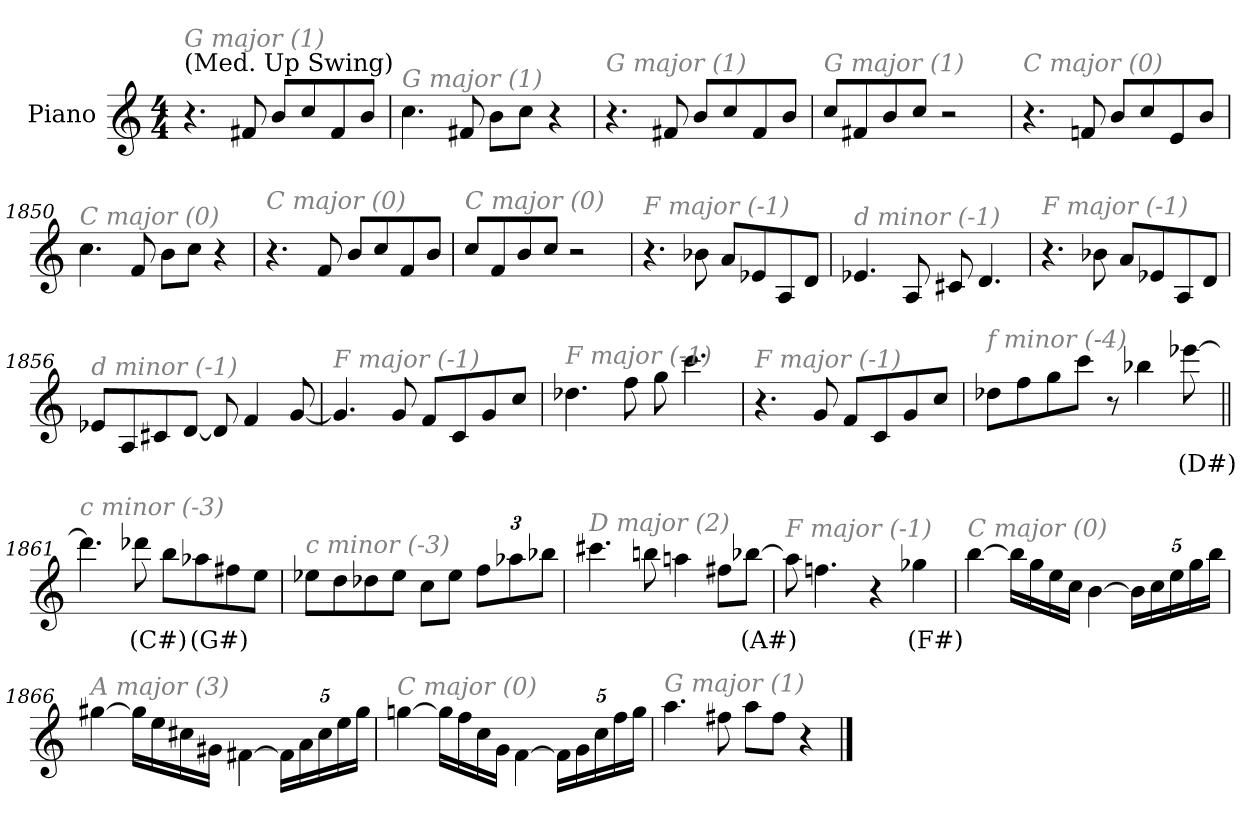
**kern	**text
*part1	*part1
*staff1	*staff1
*I"Piano	*
*I'Pno.	*
*clefG2	*
*k[]	*
*M4/4	*
=1	=1
!LO:TX:a:t=(Med. Up Swing)	!
!LO:TX:i:color=#808080:t=G major (1)	!
4.r	.
8f#X/	.
8b/L	.
8cc/	.
8f#/	.
8b/J	.
=1846	=1846
!LO:TX:i:color=#808080:t=G major (1)	!
4.cc\	.
8f#X/	.
8b\L	.
8cc\J	.
4r	.
=1847	=1847
!LO:TX:i:color=#808080:t=G major (1)	!
4.r	.
8f#X/	.
8b/L	.
8cc/	.
8f#/	.
8b/J	.
=1848	=1848
!LO:TX:i:color=#808080:t=G major (1)	!
8cc/L	.
8f#X/	.
8b/	.
8cc/J	.
2r	.
!!LO:LB:g=z
=1849	=1849
!LO:TX:i:color=#808080:t=C major (0)	!
4.r	.
8fn/	.
8b/L	.
8cc/	.
8e/	.
8b/J	.
=1850	=1850
!LO:TX:i:color=#808080:t=C major (0)	!
4.cc\	.
8f/	.
8b\L	.
8cc\J	.
4r	.
=1851	=1851
!LO:TX:i:color=#808080:t=C major (0)	!
4.r	.
8f/	.
8b/L	.
8cc/	.
8f/	.
8b/J	.
=1852	=1852
!LO:TX:i:color=#808080:t=C major (0)	!
8cc/L	.
8f/	.
8b/	.
8cc/J	.
2r	.
!!LO:LB:g=z
=1853	=1853
!LO:TX:i:color=#808080:t=F major (-1)	!
4.r	.
8b-X\	.
8a/L	.
8e-X/	.
8A/	.
8d/J	.
=1854	=1854
!LO:TX:i:color=#808080:t=d minor (-1)	!
4.e-X/	.
8A/	.
8c#X/	.
4.d/	.
=1855	=1855
!LO:TX:i:color=#808080:t=F major (-1)	!
4.r	.
8b-X\	.
8a/L	.
8e-X/	.
8A/	.
8d/J	.
=1856	=1856
!LO:TX:i:color=#808080:t=d minor (-1)	!
8e-X/L	.
8A/	.
8c#X/	.
[8d/J	.
8d/]	.
4f/	.
[8g/	.
!!LO:LB:g=z
=1857	=1857
!LO:TX:i:color=#808080:t=F major (-1)	!
4.g/]	.
8g/	.
8f/L	.
8c/	.
8g/	.
8cc/J	.
=1858	=1858
!LO:TX:i:color=#808080:t=F major (-1)	!
4.dd-X\	.
8ff\	.
8gg\	.
4.ccc\	.
=1859	=1859
!LO:TX:i:color=#808080:t=F major (-1)	!
4.r	.
8g/	.
8f/L	.
8c/	.
8g/	.
8cc/J	.
=1860	=1860
!LO:TX:i:color=#808080:t=f minor (-4)	!
8dd-X\L	.
8ff\	.
8gg\	.
8ccc\J	.
8r	.
4bb-X\	.
[8eee-Xi\	(D#)
!!LO:LB:g=z
=1861||	=1861||
!LO:TX:i:color=#808080:t=c minor (-3)	!
4.ddd#\]	.
8ddd-Xi\	(C#)
8bb\L	.
8aa-Xi\	(G#)
8ff#X\	.
8ee\J	.
=1862	=1862
!LO:TX:i:color=#808080:t=c minor (-3)	!
8ee-X\L	.
8dd\	.
8dd-X\	.
8ee-\J	.
8cc\L	.
8ee-\J	.
*Xbrackettup	*
12ff\L	.
12aa-X\	.
12bb-X\J	.
=1863	=1863
!LO:TX:i:color=#808080:t=D major (2)	!
4.ccc#X\	.
8bbn\	.
4aan\	.
8ff#X\L	.
[8bb-Xi\J	(A#)
=1864	=1864
!LO:TX:i:color=#808080:t=F major (-1)	!
8aa#\]	.
4.ffn\	.
4r	.
4gg-Xi\	(F#)
!!LO:LB:g=z
=1865	=1865
!LO:TX:i:color=#808080:t=C major (0)	!
[4bb\	.
16bb\LL]	.
16gg\	.
16ee\	.
16cc\JJ	.
[4b\	.
20b\LL]	.
20cc\	.
20ee\	.
20gg\	.
20bb\JJ	.
=1866	=1866
!LO:TX:i:color=#808080:t=A major (3)	!
[4gg#X\	.
16gg#\LL]	.
16ee\	.
16cc#X\	.
16g#X\JJ	.
[4f#X\	.
20f#\LL]	.
20a\	.
20cc#\	.
20ee\	.
20gg#\JJ	.
=1867	=1867
!LO:TX:i:color=#808080:t=C major (0)	!
[4ggn\	.
16gg\LL]	.
16ff\	.
16cc\	.
16g\JJ	.
[4f\	.
20f\LL]	.
20g\	.
20cc\	.
20ff\	.
20gg\JJ	.
!!LO:LB:g=z
=1868	=1868
!LO:TX:i:color=#808080:t=G major (1)	!
4.aa\	.
8ff#X\	.
8aa\L	.
8ff#\J	.
4r	.
==	==
*-	*-
